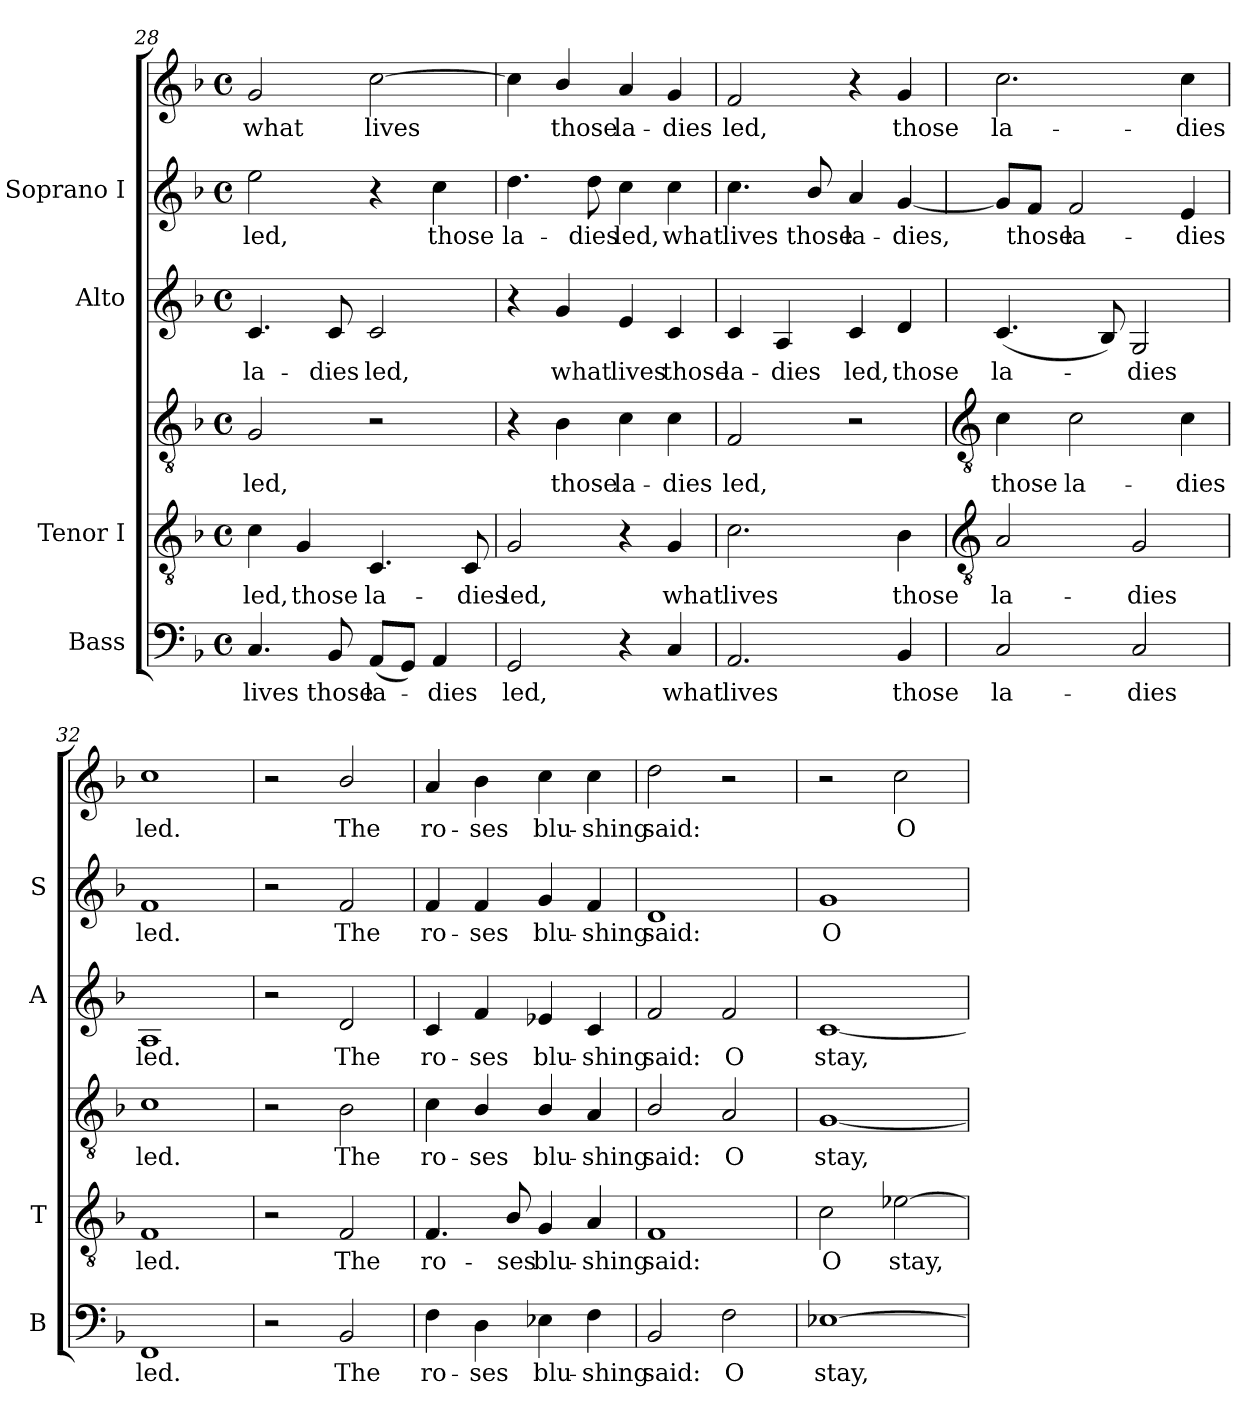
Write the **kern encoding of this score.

**kern	**text	**kern	**text	**kern	**text	**kern	**text	**kern	**text	**kern	**text
*part4	*part4	*part3	*part3	*part3	*part3	*part2	*part2	*part1	*part1	*part1	*part1
*staff6	*staff6	*staff5	*staff5	*staff4	*staff4	*staff3	*staff3	*staff2	*staff2	*staff1	*staff1
*I"Bass	*	*I"Tenor I	*	*	*	*I"Alto	*	*I"Soprano I	*	*	*
*I'B	*	*I'T	*	*	*	*I'A	*	*I'S	*	*	*
*clefF4	*	*clefGv2	*	*clefGv2	*	*clefG2	*	*clefG2	*	*clefG2	*
*k[b-]	*	*k[b-]	*	*k[b-]	*	*k[b-]	*	*k[b-]	*	*k[b-]	*
*F:	*	*F:	*	*F:	*	*F:	*	*F:	*	*F:	*
*M4/4	*	*M4/4	*	*M4/4	*	*M4/4	*	*M4/4	*	*M4/4	*
*met(c)	*	*met(c)	*	*met(c)	*	*met(c)	*	*met(c)	*	*met(c)	*
=28	=28	=28	=28	=28	=28	=28	=28	=28	=28	=28	=28
!	!LO:LY:b	!	!LO:LY:b	!	!LO:LY:b	!	!LO:LY:b	!	!LO:LY:b	!	!LO:LY:b
4.C/	lives	4c	led,	2G	led,	4.c	la-	2ee	led,	2g	what
!	!	!	!LO:LY:b	!	!	!	!	!	!	!	!
.	.	4G	those	.	.	.	.	.	.	.	.
!	!LO:LY:b	!	!	!	!	!	!LO:LY:b	!	!	!	!
8BB-	those	.	.	.	.	8c	-dies	.	.	.	.
!	!LO:LY:b	!	!LO:LY:b	!	!	!	!LO:LY:b	!	!	!	!LO:LY:b
(<8AAL	la-	4.C	la-	2r	.	2c	led,	4r	.	[2cc	lives
8GGJ)	.	.	.	.	.	.	.	.	.	.	.
!	!LO:LY:b	!	!	!	!	!	!	!	!LO:LY:b	!	!
4AA	dies	.	.	.	.	.	.	4cc	those	.	.
!	!	!	!LO:LY:b	!	!	!	!	!	!	!	!
.	.	8C	-dies	.	.	.	.	.	.	.	.
=29	=29	=29	=29	=29	=29	=29	=29	=29	=29	=29	=29
!	!LO:LY:b	!	!LO:LY:b	!	!	!	!	!	!LO:LY:b	!	!
2GG	led,	2G	led,	4r	.	4r	.	4.dd	la-	4cc]	.
!	!	!	!	!	!LO:LY:b	!	!LO:LY:b	!	!	!	!LO:LY:b
.	.	.	.	4B-	those	4g	what	.	.	4b-/	those
!	!	!	!	!	!	!	!	!	!LO:LY:b	!	!
.	.	.	.	.	.	.	.	8dd	-dies	.	.
!	!	!	!	!	!LO:LY:b	!	!LO:LY:b	!	!LO:LY:b	!	!LO:LY:b
4r	.	4r	.	4c	la-	4e	lives	4cc	led,	4a/	la-
!	!LO:LY:b	!	!LO:LY:b	!	!LO:LY:b	!	!LO:LY:b	!	!LO:LY:b	!	!LO:LY:b
4C/	what	4G	what	4c	-dies	4c	those	4cc	what	4g	-dies
=30	=30	=30	=30	=30	=30	=30	=30	=30	=30	=30	=30
!	!LO:LY:b	!	!LO:LY:b	!	!LO:LY:b	!	!LO:LY:b	!	!LO:LY:b	!	!LO:LY:b
2.AA	lives	2.c	lives	2F	led,	4c	la-	4.cc	lives	2f	led,
!	!	!	!	!	!	!	!LO:LY:b	!	!	!	!
.	.	.	.	.	.	4A	-dies	.	.	.	.
!	!	!	!	!	!	!	!	!	!LO:LY:b	!	!
.	.	.	.	.	.	.	.	8b-/	those	.	.
!	!	!	!	!	!	!	!LO:LY:b	!	!LO:LY:b	!	!
.	.	.	.	2r	.	4c	led,	4a/	la-	4r	.
!	!LO:LY:b	!	!LO:LY:b	!	!	!	!LO:LY:b	!	!LO:LY:b	!	!LO:LY:b
4BB-	those	4B-	those	.	.	4d	those	[4g	-dies,	4g	those
!!LO:LB:g=z
=31	=31	=31	=31	=31	=31	=31	=31	=31	=31	=31	=31
*	*	*clefGv2	*	*clefGv2	*	*	*	*	*	*	*
!	!LO:LY:b	!	!LO:LY:b	!	!LO:LY:b	!	!LO:LY:b	!	!	!	!LO:LY:b
2C/	la-	2A/	la-	4c	those	(<4.c	la-	8g/L]	.	2.cc	la-
!	!	!	!	!	!	!	!	!	!LO:LY:b	!	!
.	.	.	.	.	.	.	.	8f/J	those	.	.
!	!	!	!	!	!LO:LY:b	!	!	!	!LO:LY:b	!	!
.	.	.	.	2c	la-	.	.	2f	la-	.	.
.	.	.	.	.	.	8B-/)	.	.	.	.	.
!	!LO:LY:b	!	!LO:LY:b	!	!	!	!LO:LY:b	!	!	!	!
2C/	-dies	2G	-dies	.	.	2G	dies	.	.	.	.
!	!	!	!	!	!LO:LY:b	!	!	!	!LO:LY:b	!	!LO:LY:b
.	.	.	.	4c	-dies	.	.	4e	-dies	4cc	-dies
=32	=32	=32	=32	=32	=32	=32	=32	=32	=32	=32	=32
!	!LO:LY:b	!	!LO:LY:b	!	!LO:LY:b	!	!LO:LY:b	!	!LO:LY:b	!	!LO:LY:b
1FF	led.	1F	led.	1c	led.	1A	led.	1f	led.	1cc	led.
=33	=33	=33	=33	=33	=33	=33	=33	=33	=33	=33	=33
2r	.	2r	.	2r	.	2r	.	2r	.	2r	.
!	!LO:LY:b	!	!LO:LY:b	!	!LO:LY:b	!	!LO:LY:b	!	!LO:LY:b	!	!LO:LY:b
2BB-	The	2F	The	2B-	The	2d	The	2f	The	2b-/	The
=34	=34	=34	=34	=34	=34	=34	=34	=34	=34	=34	=34
!	!LO:LY:b	!	!LO:LY:b	!	!LO:LY:b	!	!LO:LY:b	!	!LO:LY:b	!	!LO:LY:b
4F	ro-	4.F	ro-	4c	ro-	4c	ro-	4f	ro-	4a	ro-
!	!LO:LY:b	!	!	!	!LO:LY:b	!	!LO:LY:b	!	!LO:LY:b	!	!LO:LY:b
4D	-ses	.	.	4B-/	-ses	4f	-ses	4f	-ses	4b-	-ses
!	!	!	!LO:LY:b	!	!	!	!	!	!	!	!
.	.	8B-/	-ses	.	.	.	.	.	.	.	.
!	!LO:LY:b	!	!LO:LY:b	!	!LO:LY:b	!	!LO:LY:b	!	!LO:LY:b	!	!LO:LY:b
4E-X	blu-	4G	blu-	4B-/	blu-	4e-X	blu-	4g	blu-	4cc	blu-
!	!LO:LY:b	!	!LO:LY:b	!	!LO:LY:b	!	!LO:LY:b	!	!LO:LY:b	!	!LO:LY:b
4F	-shing	4A/	-shing	4A	-shing	4c	-shing	4f	-shing	4cc	-shing
=35	=35	=35	=35	=35	=35	=35	=35	=35	=35	=35	=35
!	!LO:LY:b	!	!LO:LY:b	!	!LO:LY:b	!	!LO:LY:b	!	!LO:LY:b	!	!LO:LY:b
2BB-	said:	1F	said:	2B-/	said:	2f	said:	1d	said:	2dd	said:
!	!LO:LY:b	!	!	!	!LO:LY:b	!	!LO:LY:b	!	!	!	!
2F	O	.	.	2A	O	2f	O	.	.	2r	.
=36	=36	=36	=36	=36	=36	=36	=36	=36	=36	=36	=36
!	!LO:LY:b	!	!LO:LY:b	!	!LO:LY:b	!	!LO:LY:b	!	!LO:LY:b	!	!
[1E-X	stay,	2c	O	[1G	stay,	[1c	stay,	1g	O	2r	.
!	!	!	!LO:LY:b	!	!	!	!	!	!	!	!LO:LY:b
.	.	[2e-X	stay,	.	.	.	.	.	.	2cc	O
=	=	=	=	=	=	=	=	=	=	=	=
*-	*-	*-	*-	*-	*-	*-	*-	*-	*-	*-	*-
